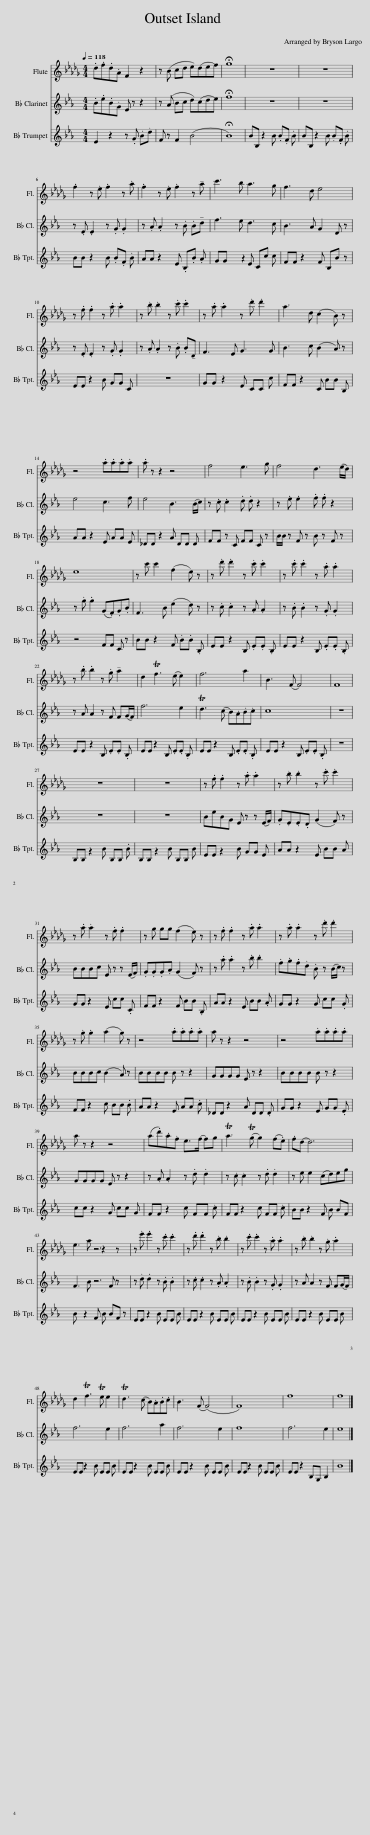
X:1
%%score 1 2 3
L:1/8
Q:1/4=118
M:4/4
I:linebreak $
K:Db
V:1 treble
V:2 treble transpose=-2
V:3 treble transpose=-2
V:1
 .d.f.d.A F2 z2 | z (B cd e)(def) | !fermata!g8 | z8 | z8 |$ %5
 .f2 z .e .f2 z .a | .f2 z .e .f2 z !tenuto!a | c'3 b a3 g | f3 d e4 |$ z .f .f2 z .a .a2 | %10
 z .b .b2 z .c' .c'2 | z .a .a2 z .d' .d'2 | a3 d (c2 B) z |$ z4 .a.a.a.a | .a z z2 z4 | %15
 f4 e3 g | f4 d3 (e/d/) |$ e8 | z c' c'2 (f2 e) z | z .d' .d'2 z .c' .c'2 | %20
 z .c' .c'2 z .a .a2 |$ z .b .b2 z .g !tenuto!a2 | d2 Tf3 (e e2) | f6 a2 | B3 (F F4) | %25
 F8 |$ z8 | z8 | z .f .f2 z .a .a2 | z .b .b2 z .c' .c'2 |$ %30
 z .a .a2 z .f .f2 | z g gg (f2 e) z | z .f .f2 z .a .a2 | z .a .a2 z .d' .d'2 |$ z .g .g2 (a2 g) z | %35
 z4 .a.a.a.a | a z z2 z4 | z4 .a.a.a.a |$ a z z2 z4 | (a.d').a.f e>(f f)g | %40
 Ta3 (Tg g2) (f.e) | .f(d d6) |$ [ea]3 z5 | z .e' .e'2 z .c' .c'2 | z .d' .d'2 z .b .b2 | %45
 z .c' .c'2 z .a .a2 | z .b .b2 z .g .a2 |$ d2 Tf3 Te e2 | Td3 (c B).A.B.c | B3 (F (F4) | %50
 F8) | f8 | f8 |] %53
V:2
[K:Eb] .B.e.B.G E z z2 | z (A Bc d)(cde) | !fermata!f8 | z8 | z8 |$ %5
 z .E .E2 z .G .G2 | z .A .A2 z .B .B!tenuto!d | f3 e d3 c | B3 A G2 D z |$ z .E .E2 z .G .G2 | %10
 z .A .A2 z .B .B!tenuto!D | F3 E G3 G | B3 c (B2 A) z |$ e4 c3 f | e4 B3 (B/c/) | %15
 z .c .c2 .d .d z2 | z .e .e2 .f .f z2 |$ z .g .g2 (G.F).G.B | F3 B (e2 d) z | z .c .c2 z .A .A2 | %20
 z .B .B2 z .G .G2 |$ z A A2 z F F(G/F/) | f6 e2 | Td3 (c B).A.B.c | c8 | %25
 z8 |$ z8 | z8 | BeBG E z z (E/F/) | .G.E.E.D (G2 F) z |$ %30
 BBBc E z z (E/F/) | .G.G.G.A (G2 F) z | z .a .a2 z .b .b2 | .f.g.f.d .B z (B/c/) z |$ BBBc (B2 A) z | %35
 BBBB B z z2 | GGGG E z z2 | BBBB B z z2 |$ GGGG E z z2 | z .A .A2 z .d .d2 | %40
 z .c .c2 z .d .d2 | z e e2 (cd)eg |$ [FB]3 z2 F z x | z .d .d2 z .B .B2 | z .c .c2 z .A .A2 | %45
 z .B .B2 z .G .G2 | z A A2 z F F(G/F/) |$ f6 e2 | f6 a2 | f6 e2 | %50
 f8 | f6 e2 | e8 |] %53
V:3
[K:Eb] E2 z2 z .G .B.d | F z F2 (B4 | !fermata!B8) | BB, z2 B .B.F .B | BB, z2 B .B.F .B |$ %5
 BB z2 B .B.F .B | AA z2 E .B,.B .A | GG z2 E Cc c | FF z2 F B,B z |$ EE z2 B GG C | %10
 z8 | GG z2 E CC c | FF z2 C BB B, |$ AA z2 E AA E | _DD z2 A DD D | %15
 FF z C FF C z | B/B/ z F z B z F z |$ z4 FF C z | BB z2 F .B.B .B, | EE z2 B, .E.E .B, | %20
 EE z2 B, .E.E .B, |$ EE z2 B, .E.E .B, | EE z2 B, .E.E .B, | EE z2 B, .E.E .B, | EE z2 B, .E.E .B, | %25
 z8 |$ B,B, z2 B B,B, .B | B,B, z2 B B,B, B | EE z2 B GG E | AA z2 E BB A |$ %30
 GG z2 E cc .C | FF z2 F BB .B, | AA z2 E BB .A | GG z2 G cc .G |$ FF z2 c BB .B | %35
 AA z2 E AA .c | _DD z2 A DD .D | GG z2 E GG .E |$ cc z2 G cc G | FF z2 c FF .c | %40
 FF z2 c FF .c | BB z2 F B BF |$ B z2 F B BF z | EE z2 B EE B | EE z2 B EE B | %45
 EE z2 B EE B | EE z2 B EE B |$ EE z2 B EE B | EE z2 B EE B | EE z2 B EE B | %50
 EE z2 B EE B | EE z2 B,G, B,2 | B8 |] %53
